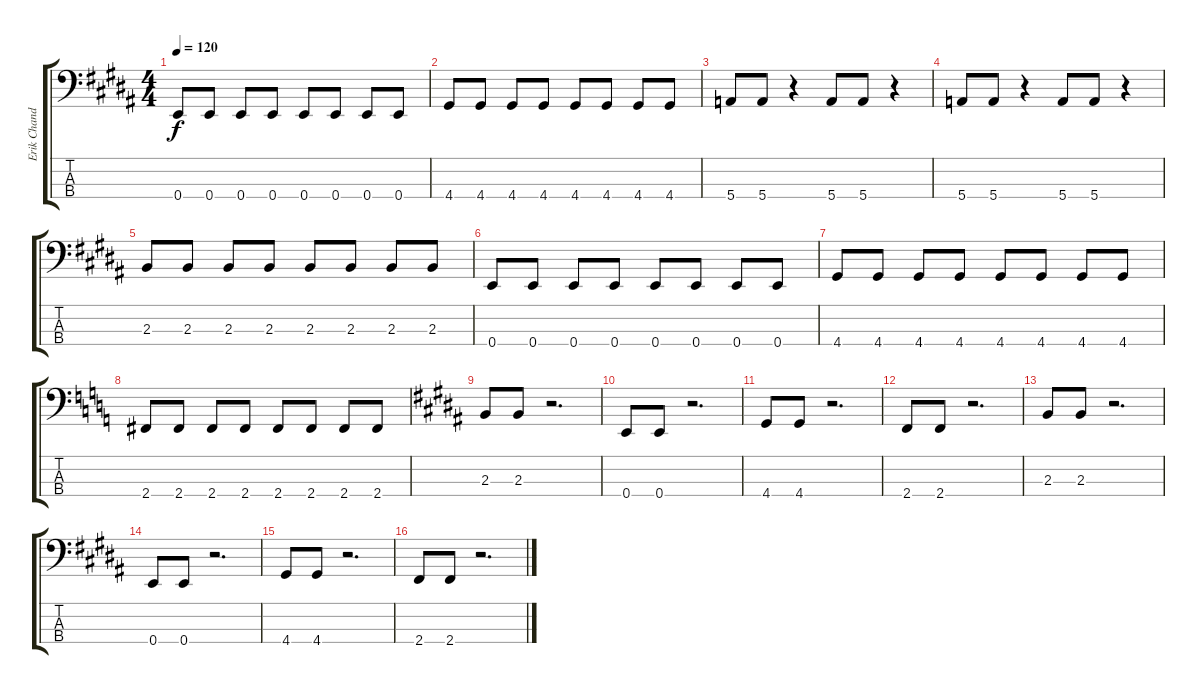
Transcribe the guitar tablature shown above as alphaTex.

\track ("Erik Chandler - Bass" "Erik Chand") {instrument electricbasspick}
\staff {score tabs}
\tuning (G2 D2 A1 E1) {hide}
\ts (4 4)
\tempo 120
\clef f4
\ks b
0.4.8{dy f} 0.4.8 0.4.8 0.4.8 0.4.8 0.4.8 0.4.8 0.4.8 |
4.4.8 4.4.8 4.4.8 4.4.8 4.4.8 4.4.8 4.4.8 4.4.8 |
5.4.8 5.4.8 r.4 5.4.8 5.4.8 r.4 |
5.4.8 5.4.8 r.4 5.4.8 5.4.8 r.4 |
2.3.8 2.3.8 2.3.8 2.3.8 2.3.8 2.3.8 2.3.8 2.3.8 |
0.4.8 0.4.8 0.4.8 0.4.8 0.4.8 0.4.8 0.4.8 0.4.8 |
4.4.8 4.4.8 4.4.8 4.4.8 4.4.8 4.4.8 4.4.8 4.4.8 |
\ks c
2.4.8 2.4.8 2.4.8 2.4.8 2.4.8 2.4.8 2.4.8 2.4.8 |
\ks b
2.3.8 2.3.8 r.2{d} |
0.4.8 0.4.8 r.2{d} |
4.4.8 4.4.8 r.2{d} |
2.4.8 2.4.8 r.2{d} |
2.3.8 2.3.8 r.2{d} |
0.4.8 0.4.8 r.2{d} |
4.4.8 4.4.8 r.2{d} |
2.4.8 2.4.8 r.2{d}
